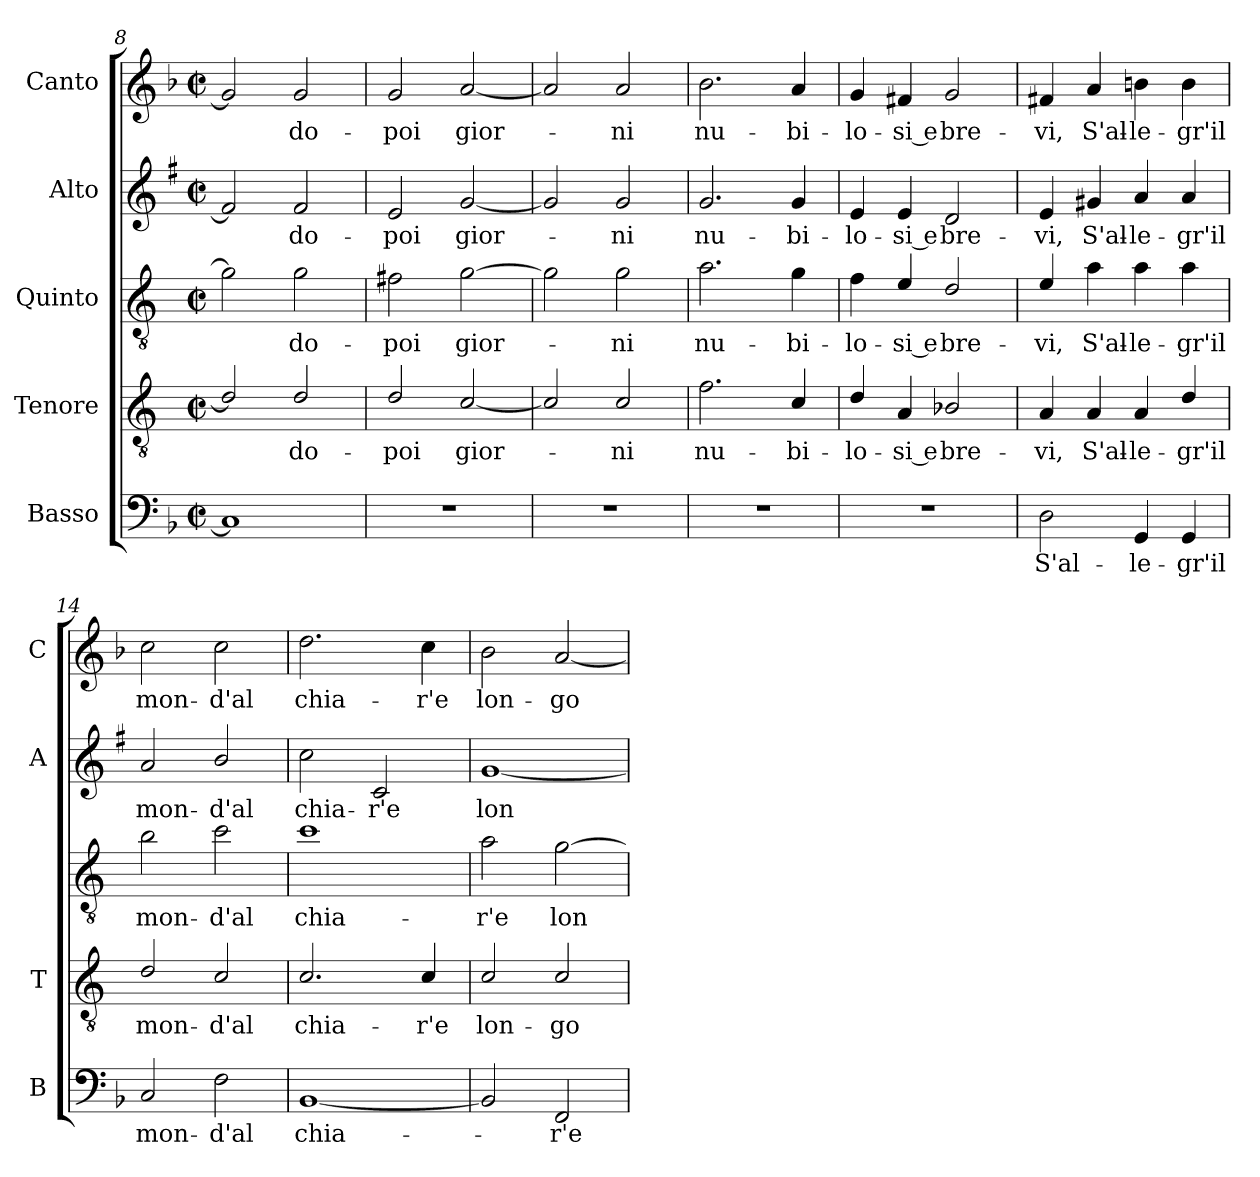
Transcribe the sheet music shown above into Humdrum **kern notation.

**kern	**text	**kern	**text	**kern	**text	**kern	**text	**kern	**text
*part5	*part5	*part4	*part4	*part3	*part3	*part2	*part2	*part1	*part1
*staff5	*staff5	*staff4	*staff4	*staff3	*staff3	*staff2	*staff2	*staff1	*staff1
*I"Basso	*	*I"Tenore	*	*I"Quinto	*	*I"Alto	*	*I"Canto	*
*I'B	*	*I'T	*	*	*	*I'A	*	*I'C	*
!!LO:LB:g=z
*clefF4	*	*clefGv2	*	*clefGv2	*	*clefG2	*	*clefG2	*
*	*	*ITrd4c7	*	*ITrd4c7	*	*ITrd1c2	*	*	*
*k[b-]	*	*k[b-]	*	*k[b-]	*	*k[b-]	*	*k[b-]	*
*F:	*	*F:	*	*F:	*	*F:	*	*F:	*
*M2/2	*	*M2/2	*	*M2/2	*	*M2/2	*	*M2/2	*
*met(c|)	*	*met(c|)	*	*met(c|)	*	*met(c|)	*	*met(c|)	*
=8	=8	=8	=8	=8	=8	=8	=8	=8	=8
1C]	.	2G/]	.	2c\]	.	2e/]	.	2g/]	.
!	!	!	!LO:LY:b	!	!	!	!	!	!
!	!	!	!	!	!LO:LY:b	!	!	!	!
!	!	!	!	!	!	!	!LO:LY:b	!	!
!	!	!	!	!	!	!	!	!	!LO:LY:b
.	.	2G/	do-	2c\	do-	2e/	do-	2g/	do-
=9	=9	=9	=9	=9	=9	=9	=9	=9	=9
!	!	!	!LO:LY:b	!	!	!	!	!	!
!	!	!	!	!	!LO:LY:b	!	!	!	!
!	!	!	!	!	!	!	!LO:LY:b	!	!
!	!	!	!	!	!	!	!	!	!LO:LY:b
1r	.	2G/	-poi	2Bn\	-poi	2d/	-poi	2g/	-poi
!	!	!	!LO:LY:b	!	!	!	!	!	!
!	!	!	!	!	!LO:LY:b	!	!	!	!
!	!	!	!	!	!	!	!LO:LY:b	!	!
!	!	!	!	!	!	!	!	!	!LO:LY:b
.	.	[2F/	gior-	[2c\	gior-	[2f/	gior-	[2a/	gior-
=10	=10	=10	=10	=10	=10	=10	=10	=10	=10
1r	.	2F/]	.	2c\]	.	2f/]	.	2a/]	.
!	!	!	!LO:LY:b	!	!	!	!	!	!
!	!	!	!	!	!LO:LY:b	!	!	!	!
!	!	!	!	!	!	!	!LO:LY:b	!	!
!	!	!	!	!	!	!	!	!	!LO:LY:b
.	.	2F/	-ni	2c\	-ni	2f/	-ni	2a/	-ni
=11	=11	=11	=11	=11	=11	=11	=11	=11	=11
!	!	!	!LO:LY:b	!	!	!	!	!	!
!	!	!	!	!	!LO:LY:b	!	!	!	!
!	!	!	!	!	!	!	!LO:LY:b	!	!
!	!	!	!	!	!	!	!	!	!LO:LY:b
1r	.	2.B-\	nu-	2.d\	nu-	2.f/	nu-	2.b-\	nu-
!	!	!	!LO:LY:b	!	!	!	!	!	!
!	!	!	!	!	!LO:LY:b	!	!	!	!
!	!	!	!	!	!	!	!LO:LY:b	!	!
!	!	!	!	!	!	!	!	!	!LO:LY:b
.	.	4F/	-bi-	4c\	-bi-	4f/	-bi-	4a/	-bi-
=12	=12	=12	=12	=12	=12	=12	=12	=12	=12
!	!	!	!LO:LY:b	!	!	!	!	!	!
!	!	!	!	!	!LO:LY:b	!	!	!	!
!	!	!	!	!	!	!	!LO:LY:b	!	!
!	!	!	!	!	!	!	!	!	!LO:LY:b
1r	.	4G/	-lo-	4B-\	-lo-	4d/	-lo-	4g/	-lo-
!	!	!	!LO:LY:b	!	!	!	!	!	!
!	!	!	!	!	!LO:LY:b	!	!	!	!
!	!	!	!	!	!	!	!LO:LY:b	!	!
!	!	!	!	!	!	!	!	!	!LO:LY:b
.	.	4D/	-si e	4A/	-si e	4d/	-si e	4f#X/	-si e
!	!	!	!LO:LY:b	!	!	!	!	!	!
!	!	!	!	!	!LO:LY:b	!	!	!	!
!	!	!	!	!	!	!	!LO:LY:b	!	!
!	!	!	!	!	!	!	!	!	!LO:LY:b
.	.	2E-X/	bre-	2G/	bre-	2c/	bre-	2g/	bre-
=13	=13	=13	=13	=13	=13	=13	=13	=13	=13
!	!LO:LY:b	!	!	!	!	!	!	!	!
!	!	!	!LO:LY:b	!	!	!	!	!	!
!	!	!	!	!	!LO:LY:b	!	!	!	!
!	!	!	!	!	!	!	!LO:LY:b	!	!
!	!	!	!	!	!	!	!	!	!LO:LY:b
2D\	S'al-	4D/	-vi,	4A/	-vi,	4d/	-vi,	4f#X/	-vi,
!	!	!	!LO:LY:b	!	!	!	!	!	!
!	!	!	!	!	!LO:LY:b	!	!	!	!
!	!	!	!	!	!	!	!LO:LY:b	!	!
!	!	!	!	!	!	!	!	!	!LO:LY:b
.	.	4D/	S'al-	4d\	S'al-	4f#X/	S'al-	4a/	S'al-
!	!LO:LY:b	!	!	!	!	!	!	!	!
!	!	!	!LO:LY:b	!	!	!	!	!	!
!	!	!	!	!	!LO:LY:b	!	!	!	!
!	!	!	!	!	!	!	!LO:LY:b	!	!
!	!	!	!	!	!	!	!	!	!LO:LY:b
4GG/	-le-	4D/	-le-	4d\	-le-	4g/	-le-	4bn\	-le-
!	!LO:LY:b	!	!	!	!	!	!	!	!
!	!	!	!LO:LY:b	!	!	!	!	!	!
!	!	!	!	!	!LO:LY:b	!	!	!	!
!	!	!	!	!	!	!	!LO:LY:b	!	!
!	!	!	!	!	!	!	!	!	!LO:LY:b
4GG/	-gr'il	4G/	-gr'il	4d\	-gr'il	4g/	-gr'il	4b\	-gr'il
=14	=14	=14	=14	=14	=14	=14	=14	=14	=14
!	!LO:LY:b	!	!	!	!	!	!	!	!
!	!	!	!LO:LY:b	!	!	!	!	!	!
!	!	!	!	!	!LO:LY:b	!	!	!	!
!	!	!	!	!	!	!	!LO:LY:b	!	!
!	!	!	!	!	!	!	!	!	!LO:LY:b
2C/	mon-	2G/	mon-	2e\	mon-	2g/	mon-	2cc\	mon-
!	!LO:LY:b	!	!	!	!	!	!	!	!
!	!	!	!LO:LY:b	!	!	!	!	!	!
!	!	!	!	!	!LO:LY:b	!	!	!	!
!	!	!	!	!	!	!	!LO:LY:b	!	!
!	!	!	!	!	!	!	!	!	!LO:LY:b
2F\	-d'al	2F/	-d'al	2f\	-d'al	2a/	-d'al	2cc\	-d'al
=15	=15	=15	=15	=15	=15	=15	=15	=15	=15
!	!LO:LY:b	!	!	!	!	!	!	!	!
!	!	!	!LO:LY:b	!	!	!	!	!	!
!	!	!	!	!	!LO:LY:b	!	!	!	!
!	!	!	!	!	!	!	!LO:LY:b	!	!
!	!	!	!	!	!	!	!	!	!LO:LY:b
[1BB-	chia-	2.F/	chia-	1f	chia-	2b-\	chia-	2.dd\	chia-
!	!	!	!	!	!	!	!LO:LY:b	!	!
.	.	.	.	.	.	2B-/	-r'e	.	.
!	!	!	!LO:LY:b	!	!	!	!	!	!
!	!	!	!	!	!	!	!	!	!LO:LY:b
.	.	4F/	-r'e	.	.	.	.	4cc\	-r'e
!!LO:PB:g=z
=16	=16	=16	=16	=16	=16	=16	=16	=16	=16
!	!	!	!LO:LY:b	!	!	!	!	!	!
!	!	!	!	!	!LO:LY:b	!	!	!	!
!	!	!	!	!	!	!	!LO:LY:b	!	!
!	!	!	!	!	!	!	!	!	!LO:LY:b
2BB-/]	.	2F/	lon-	2d\	-r'e	[1f	lon-	2b-\	lon-
!	!LO:LY:b	!	!	!	!	!	!	!	!
!	!	!	!LO:LY:b	!	!	!	!	!	!
!	!	!	!	!	!LO:LY:b	!	!	!	!
!	!	!	!	!	!	!	!	!	!LO:LY:b
2FF/	-r'e	2F/	-go	[2c\	lon-	.	.	[2a/	-go
=	=	=	=	=	=	=	=	=	=
*-	*-	*-	*-	*-	*-	*-	*-	*-	*-
